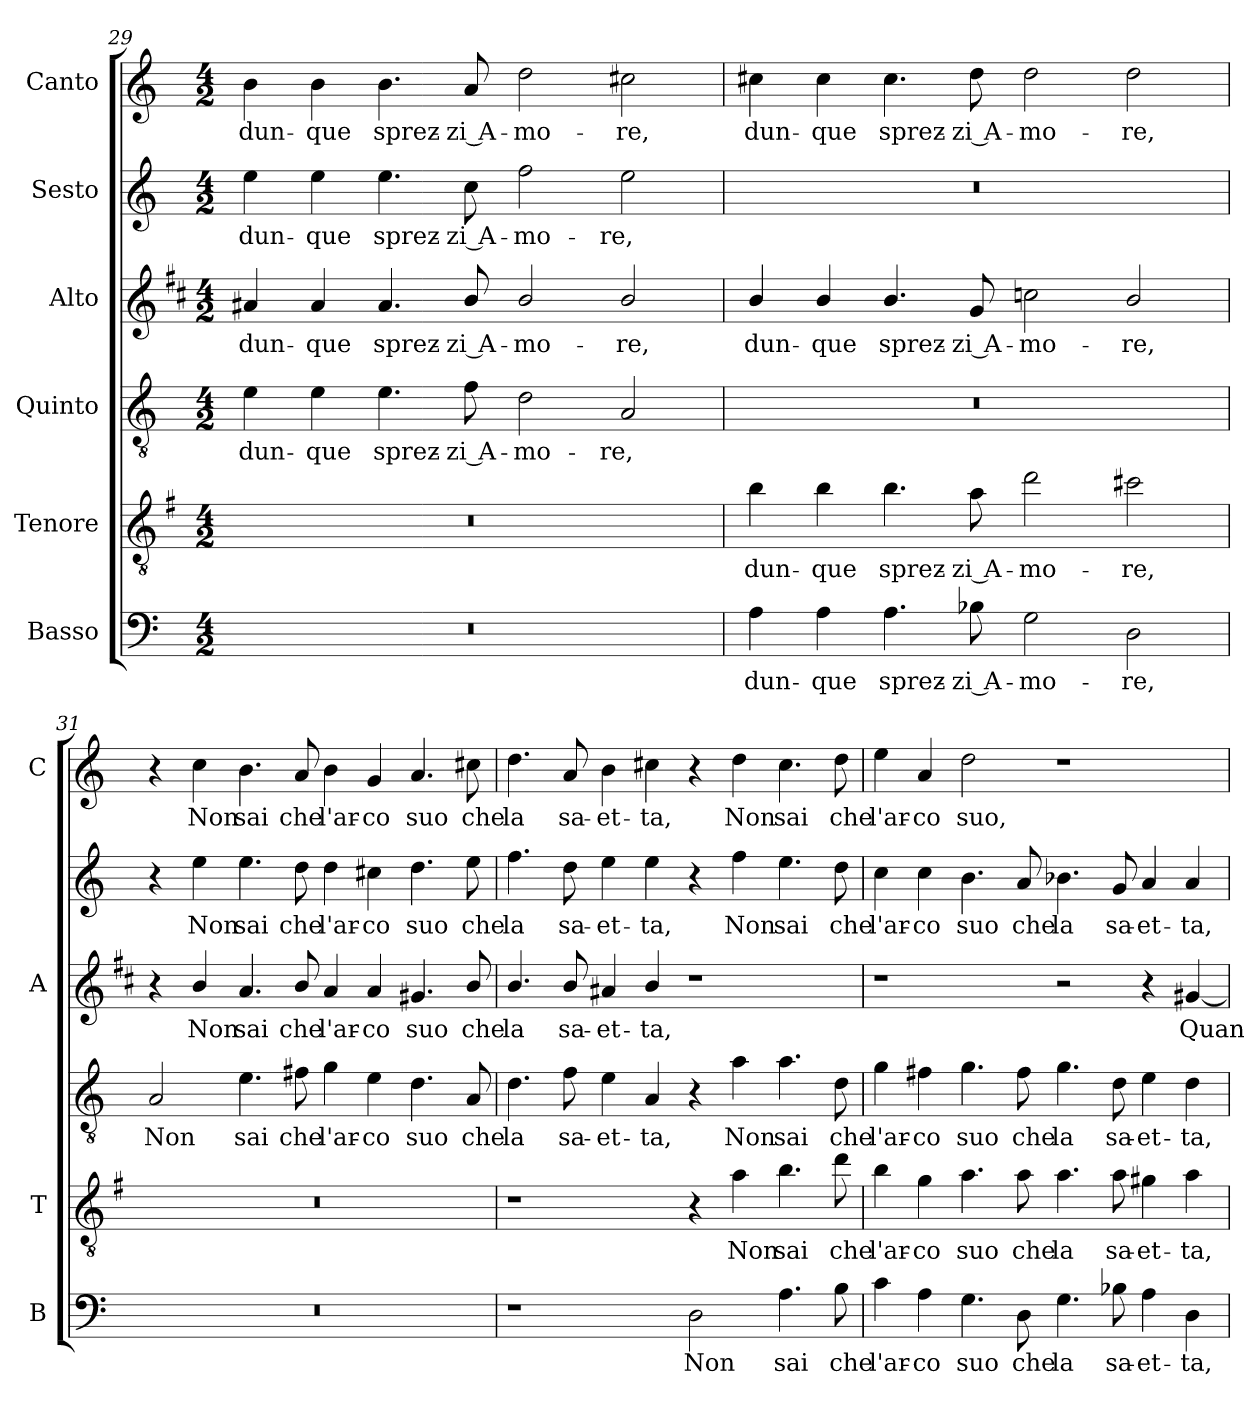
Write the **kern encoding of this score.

**kern	**text	**kern	**text	**kern	**text	**kern	**text	**kern	**text	**kern	**text
*part6	*part6	*part5	*part5	*part4	*part4	*part3	*part3	*part2	*part2	*part1	*part1
*staff6	*staff6	*staff5	*staff5	*staff4	*staff4	*staff3	*staff3	*staff2	*staff2	*staff1	*staff1
*I"Basso	*	*I"Tenore	*	*I"Quinto	*	*I"Alto	*	*I"Sesto	*	*I"Canto	*
*I'B	*	*I'T	*	*	*	*I'A	*	*	*	*I'C	*
*clefF4	*	*clefGv2	*	*clefGv2	*	*clefG2	*	*clefG2	*	*clefG2	*
*	*	*ITrd4c7	*	*	*	*ITrd1c2	*	*	*	*	*
*k[]	*	*k[]	*	*k[]	*	*k[]	*	*k[]	*	*k[]	*
*C:	*	*C:	*	*C:	*	*C:	*	*C:	*	*C:	*
*M4/2	*	*M4/2	*	*M4/2	*	*M4/2	*	*M4/2	*	*M4/2	*
=29	=29	=29	=29	=29	=29	=29	=29	=29	=29	=29	=29
!	!	!	!	!	!LO:LY:b	!	!LO:LY:b	!	!LO:LY:b	!	!LO:LY:b
0r	.	0r	.	4e\	dun-	4g#X/	dun-	4ee\	dun-	4b\	dun-
!	!	!	!	!	!LO:LY:b	!	!LO:LY:b	!	!LO:LY:b	!	!LO:LY:b
.	.	.	.	4e\	-que	4g#/	-que	4ee\	-que	4b\	-que
!	!	!	!	!	!LO:LY:b	!	!LO:LY:b	!	!LO:LY:b	!	!LO:LY:b
.	.	.	.	4.e\	sprez-	4.g#/	sprez-	4.ee\	sprez-	4.b\	sprez-
!	!	!	!	!	!LO:LY:b	!	!LO:LY:b	!	!LO:LY:b	!	!LO:LY:b
.	.	.	.	8f\	-zi A-	8a/	-zi A-	8cc\	-zi A-	8a/	-zi A-
!	!	!	!	!	!LO:LY:b	!	!LO:LY:b	!	!LO:LY:b	!	!LO:LY:b
.	.	.	.	2d\	-mo-	2a/	-mo-	2ff\	-mo-	2dd\	-mo-
!	!	!	!	!	!LO:LY:b	!	!LO:LY:b	!	!LO:LY:b	!	!LO:LY:b
.	.	.	.	2A/	-re,	2a/	-re,	2ee\	-re,	2cc#X\	-re,
!!LO:PB:g=z
=30	=30	=30	=30	=30	=30	=30	=30	=30	=30	=30	=30
!	!LO:LY:b	!	!LO:LY:b	!	!	!	!LO:LY:b	!	!	!	!LO:LY:b
4A\	dun-	4e\	dun-	0r	.	4a/	dun-	0r	.	4cc#X\	dun-
!	!LO:LY:b	!	!LO:LY:b	!	!	!	!LO:LY:b	!	!	!	!LO:LY:b
4A\	-que	4e\	-que	.	.	4a/	-que	.	.	4cc#\	-que
!	!LO:LY:b	!	!LO:LY:b	!	!	!	!LO:LY:b	!	!	!	!LO:LY:b
4.A\	sprez-	4.e\	sprez-	.	.	4.a/	sprez-	.	.	4.cc#\	sprez-
!	!LO:LY:b	!	!LO:LY:b	!	!	!	!LO:LY:b	!	!	!	!LO:LY:b
8B-X\	-zi A-	8d\	-zi A-	.	.	8f/	-zi A-	.	.	8dd\	-zi A-
!	!LO:LY:b	!	!LO:LY:b	!	!	!	!LO:LY:b	!	!	!	!LO:LY:b
2G\	-mo-	2g\	-mo-	.	.	2b-X\	-mo-	.	.	2dd\	-mo-
!	!LO:LY:b	!	!LO:LY:b	!	!	!	!LO:LY:b	!	!	!	!LO:LY:b
2D\	-re,	2f#X\	-re,	.	.	2a/	-re,	.	.	2dd\	-re,
=31	=31	=31	=31	=31	=31	=31	=31	=31	=31	=31	=31
!	!	!	!	!	!LO:LY:b	!	!	!	!	!	!
0r	.	0r	.	2A/	Non	4r	.	4r	.	4r	.
!	!	!	!	!	!	!	!LO:LY:b	!	!LO:LY:b	!	!LO:LY:b
.	.	.	.	.	.	4a/	Non	4ee\	Non	4cc\	Non
!	!	!	!	!	!LO:LY:b	!	!LO:LY:b	!	!LO:LY:b	!	!LO:LY:b
.	.	.	.	4.e\	sai	4.g/	sai	4.ee\	sai	4.b\	sai
!	!	!	!	!	!LO:LY:b	!	!LO:LY:b	!	!LO:LY:b	!	!LO:LY:b
.	.	.	.	8f#X\	che	8a/	che	8dd\	che	8a/	che
!	!	!	!	!	!LO:LY:b	!	!LO:LY:b	!	!LO:LY:b	!	!LO:LY:b
.	.	.	.	4g\	l'ar-	4g/	l'ar-	4dd\	l'ar-	4b\	l'ar-
!	!	!	!	!	!LO:LY:b	!	!LO:LY:b	!	!LO:LY:b	!	!LO:LY:b
.	.	.	.	4e\	-co	4g/	-co	4cc#X\	-co	4g/	-co
!	!	!	!	!	!LO:LY:b	!	!LO:LY:b	!	!LO:LY:b	!	!LO:LY:b
.	.	.	.	4.d\	suo	4.f#X/	suo	4.dd\	suo	4.a/	suo
!	!	!	!	!	!LO:LY:b	!	!LO:LY:b	!	!LO:LY:b	!	!LO:LY:b
.	.	.	.	8A/	che	8a/	che	8ee\	che	8cc#X\	che
=32	=32	=32	=32	=32	=32	=32	=32	=32	=32	=32	=32
!	!	!	!	!	!LO:LY:b	!	!LO:LY:b	!	!LO:LY:b	!	!LO:LY:b
1r	.	1r	.	4.d\	la	4.a/	la	4.ff\	la	4.dd\	la
!	!	!	!	!	!LO:LY:b	!	!LO:LY:b	!	!LO:LY:b	!	!LO:LY:b
.	.	.	.	8f\	sa-	8a/	sa-	8dd\	sa-	8a/	sa-
!	!	!	!	!	!LO:LY:b	!	!LO:LY:b	!	!LO:LY:b	!	!LO:LY:b
.	.	.	.	4e\	-et-	4g#X/	-et-	4ee\	-et-	4b\	-et-
!	!	!	!	!	!LO:LY:b	!	!LO:LY:b	!	!LO:LY:b	!	!LO:LY:b
.	.	.	.	4A/	-ta,	4a/	-ta,	4ee\	-ta,	4cc#X\	-ta,
!	!LO:LY:b	!	!	!	!	!	!	!	!	!	!
2D\	Non	4r	.	4r	.	1r	.	4r	.	4r	.
!	!	!	!LO:LY:b	!	!LO:LY:b	!	!	!	!LO:LY:b	!	!LO:LY:b
.	.	4d\	Non	4a\	Non	.	.	4ff\	Non	4dd\	Non
!	!LO:LY:b	!	!LO:LY:b	!	!LO:LY:b	!	!	!	!LO:LY:b	!	!LO:LY:b
4.A\	sai	4.e\	sai	4.a\	sai	.	.	4.ee\	sai	4.cc#\	sai
!	!LO:LY:b	!	!LO:LY:b	!	!LO:LY:b	!	!	!	!LO:LY:b	!	!LO:LY:b
8B\	che	8g\	che	8d\	che	.	.	8dd\	che	8dd\	che
!!LO:LB:g=z
=33	=33	=33	=33	=33	=33	=33	=33	=33	=33	=33	=33
!	!LO:LY:b	!	!LO:LY:b	!	!LO:LY:b	!	!	!	!LO:LY:b	!	!LO:LY:b
4c\	l'ar-	4e\	l'ar-	4g\	l'ar-	1r	.	4cc\	l'ar-	4ee\	l'ar-
!	!LO:LY:b	!	!LO:LY:b	!	!LO:LY:b	!	!	!	!LO:LY:b	!	!LO:LY:b
4A\	-co	4c\	-co	4f#X\	-co	.	.	4cc\	-co	4a/	-co
!	!LO:LY:b	!	!LO:LY:b	!	!LO:LY:b	!	!	!	!LO:LY:b	!	!LO:LY:b
4.G\	suo	4.d\	suo	4.g\	suo	.	.	4.b\	suo	2dd\	suo,
!	!LO:LY:b	!	!LO:LY:b	!	!LO:LY:b	!	!	!	!LO:LY:b	!	!
8D\	che	8d\	che	8f#\	che	.	.	8a/	che	.	.
!	!LO:LY:b	!	!LO:LY:b	!	!LO:LY:b	!	!	!	!LO:LY:b	!	!
4.G\	la	4.d\	la	4.g\	la	2r	.	4.b-X\	la	1r	.
!	!LO:LY:b	!	!LO:LY:b	!	!LO:LY:b	!	!	!	!LO:LY:b	!	!
8B-X\	sa-	8d\	sa-	8d\	sa-	.	.	8g/	sa-	.	.
!	!LO:LY:b	!	!LO:LY:b	!	!LO:LY:b	!	!	!	!LO:LY:b	!	!
4A\	-et-	4c#X\	-et-	4e\	-et-	4r	.	4a/	-et-	.	.
!	!LO:LY:b	!	!LO:LY:b	!	!LO:LY:b	!	!LO:LY:b	!	!LO:LY:b	!	!
4D\	-ta,	4d\	-ta,	4d\	-ta,	[4f#X/	Quan-	4a/	-ta,	.	.
=	=	=	=	=	=	=	=	=	=	=	=
*-	*-	*-	*-	*-	*-	*-	*-	*-	*-	*-	*-
